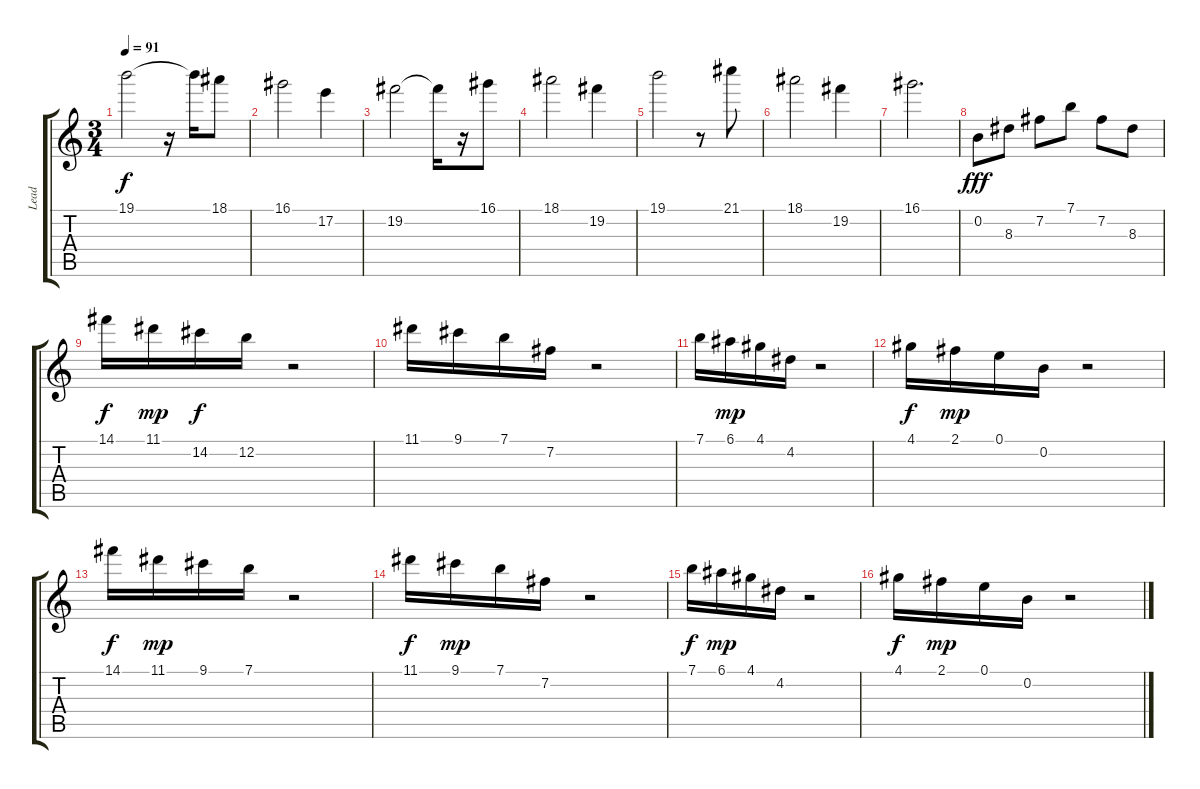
\track ("Lead" "Lead") {instrument acousticguitarsteel}
\staff {score tabs}
\tuning (E4 B3 G3 D3 A2 E2) {hide}
\ts (3 4)
\tempo 91
\clef g2
\ks c
19.1.2{dy f} r.16 19.1{t}.16 18.1.8 |
16.1.2 17.2.4 |
19.2.2 19.2{t}.16 r.16 16.1.8 |
18.1.2 19.2.4 |
19.1.2 r.8 21.1.8 |
18.1.2 19.2.4 |
16.1.2{d} |
0.2.8{dy fff} 8.3.8 7.2.8 7.1.8 7.2.8 8.3.8 |
14.1.16{dy f} 11.1.16{dy mp} 14.2.16{dy f} 12.2.16 r.2 |
11.1.16 9.1.16 7.1.16 7.2.16 r.2 |
7.1.16 6.1.16{dy mp} 4.1.16 4.2.16 r.2 |
4.1.16{dy f} 2.1.16{dy mp} 0.1.16 0.2.16 r.2 |
14.1.16{dy f} 11.1.16{dy mp} 9.1.16 7.1.16 r.2 |
11.1.16{dy f} 9.1.16{dy mp} 7.1.16 7.2.16 r.2 |
7.1.16{dy f} 6.1.16{dy mp} 4.1.16 4.2.16 r.2 |
4.1.16{dy f} 2.1.16{dy mp} 0.1.16 0.2.16 r.2
